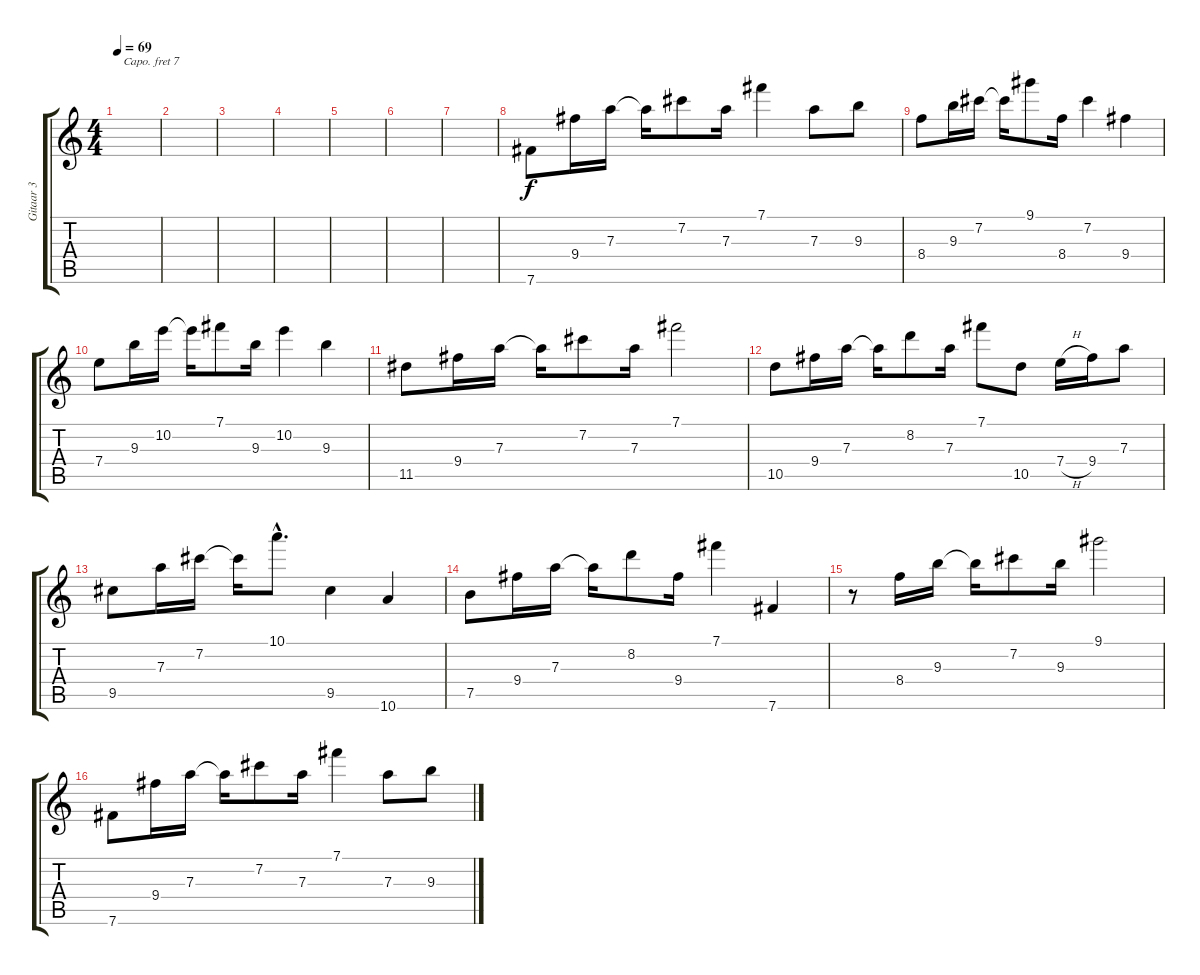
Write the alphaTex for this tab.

\track ("Gitaar 3" "Gitaar 3") {instrument acousticguitarsteel}
\staff {score tabs}
\capo 7
\tuning (E4 B3 G3 D3 A2 E2) {hide}
\ts (4 4)
\tempo 69
\clef g2
\ks c
|
|
|
|
|
|
|
7.6.8 9.4.16 7.3.16 7.3{t}.16 7.2.8 7.3.16 7.1.4 7.3.8 9.3.8 |
8.4.8 9.3.16 7.2.16 7.2{t}.16 9.1.8 8.4.16 7.2.4 9.4.4 |
7.4.8 9.3.16 10.2.16 10.2{t}.16 7.1.8 9.3.16 10.2.4 9.3.4 |
11.5.8 9.4.16 7.3.16 7.3{t}.16 7.2.8 7.3.16 7.1.2 |
10.5.8 9.4.16 7.3.16 7.3{t}.16 8.2.8 7.3.16 7.1.8 10.5.8 7.4{h}.16 9.4.16 7.3.8 |
9.5.8 7.3.16 7.2.16 7.2{t}.16 10.1{hac}.8{d} 9.5.4 10.6.4 |
7.5.8 9.4.16 7.3.16 7.3{t}.16 8.2.8 9.4.16 7.1.4 7.6.4 |
r.8 8.4.16 9.3.16 9.3{t}.16 7.2.8 9.3.16 9.1.2 |
7.6.8 9.4.16 7.3.16 7.3{t}.16 7.2.8 7.3.16 7.1.4 7.3.8 9.3.8
